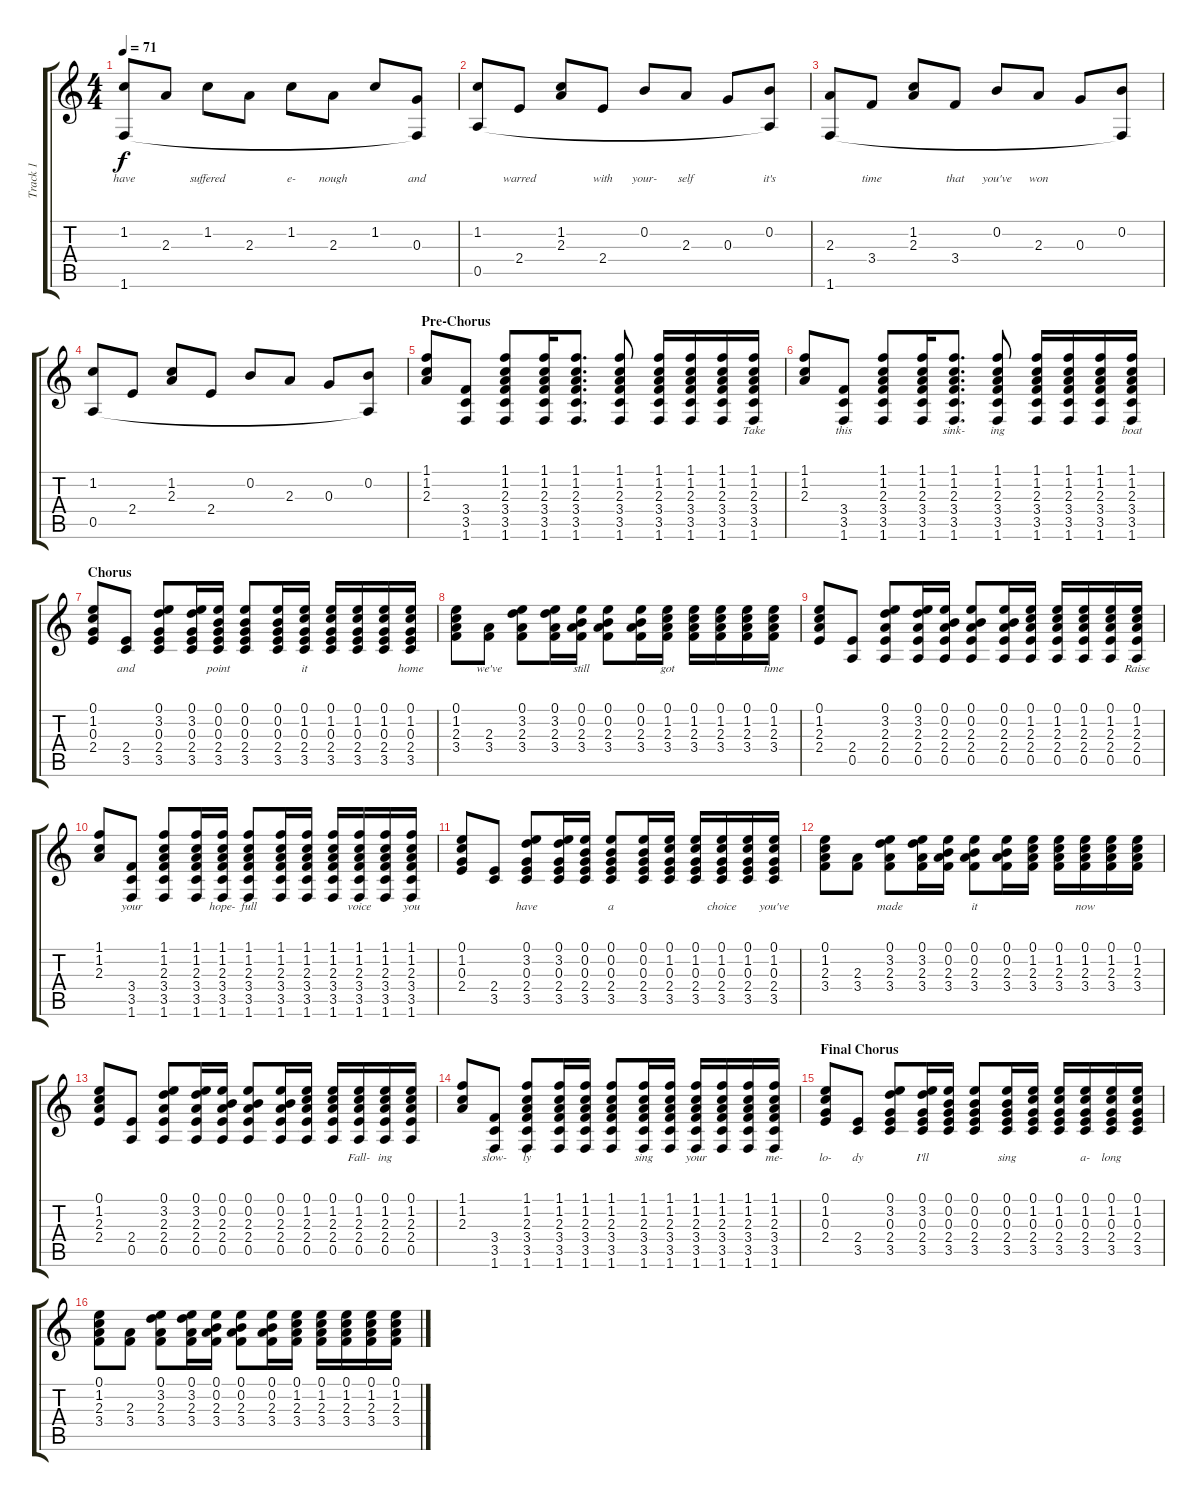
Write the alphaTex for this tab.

\track ("Track 1" "Track 1") {instrument acousticguitarsteel}
\staff {score tabs}
\tuning (E4 B3 G3 D3 A2 E2) {hide}
\ts (4 4)
\tempo 71
\clef g2
\ks c
(1.2 1.6).8{lyrics (0 "have") lyrics (1 "") lyrics (2 "") lyrics (3 "") lyrics (4 "") dy f} 2.3.8{lyrics (0 "") lyrics (1 "") lyrics (2 "") lyrics (3 "") lyrics (4 "")} 1.2.8{lyrics (0 "suffered") lyrics (1 "") lyrics (2 "") lyrics (3 "") lyrics (4 "")} 2.3.8{lyrics (0 "") lyrics (1 "") lyrics (2 "") lyrics (3 "") lyrics (4 "")} 1.2.8{lyrics (0 "e-") lyrics (1 "") lyrics (2 "") lyrics (3 "") lyrics (4 "")} 2.3.8{lyrics (0 "nough") lyrics (1 "") lyrics (2 "") lyrics (3 "") lyrics (4 "")} 1.2.8{lyrics (0 "") lyrics (1 "") lyrics (2 "") lyrics (3 "") lyrics (4 "")} (0.3 1.6{t}).8{lyrics (0 "and") lyrics (1 "") lyrics (2 "") lyrics (3 "") lyrics (4 "")} |
(1.2 0.5).8{lyrics (0 "") lyrics (1 "") lyrics (2 "") lyrics (3 "") lyrics (4 "")} 2.4.8{lyrics (0 "warred") lyrics (1 "") lyrics (2 "") lyrics (3 "") lyrics (4 "")} (1.2 2.3).8{lyrics (0 "") lyrics (1 "") lyrics (2 "") lyrics (3 "") lyrics (4 "")} 2.4.8{lyrics (0 "with") lyrics (1 "") lyrics (2 "") lyrics (3 "") lyrics (4 "")} 0.2.8{lyrics (0 "your-") lyrics (1 "") lyrics (2 "") lyrics (3 "") lyrics (4 "")} 2.3.8{lyrics (0 "self") lyrics (1 "") lyrics (2 "") lyrics (3 "") lyrics (4 "")} 0.3.8{lyrics (0 "") lyrics (1 "") lyrics (2 "") lyrics (3 "") lyrics (4 "")} (0.2 0.5{t}).8{lyrics (0 "it's") lyrics (1 "") lyrics (2 "") lyrics (3 "") lyrics (4 "")} |
(2.3 1.6).8{lyrics (0 "") lyrics (1 "") lyrics (2 "") lyrics (3 "") lyrics (4 "")} 3.4.8{lyrics (0 "time") lyrics (1 "") lyrics (2 "") lyrics (3 "") lyrics (4 "")} (1.2 2.3).8{lyrics (0 "") lyrics (1 "") lyrics (2 "") lyrics (3 "") lyrics (4 "")} 3.4.8{lyrics (0 "that") lyrics (1 "") lyrics (2 "") lyrics (3 "") lyrics (4 "")} 0.2.8{lyrics (0 "you've") lyrics (1 "") lyrics (2 "") lyrics (3 "") lyrics (4 "")} 2.3.8{lyrics (0 "won") lyrics (1 "") lyrics (2 "") lyrics (3 "") lyrics (4 "")} 0.3.8{lyrics (0 "") lyrics (1 "") lyrics (2 "") lyrics (3 "") lyrics (4 "")} (0.2 1.6{t}).8{lyrics (0 "") lyrics (1 "") lyrics (2 "") lyrics (3 "") lyrics (4 "")} |
(1.2 0.5).8{lyrics (0 "") lyrics (1 "") lyrics (2 "") lyrics (3 "") lyrics (4 "")} 2.4.8{lyrics (0 "") lyrics (1 "") lyrics (2 "") lyrics (3 "") lyrics (4 "")} (1.2 2.3).8{lyrics (0 "") lyrics (1 "") lyrics (2 "") lyrics (3 "") lyrics (4 "")} 2.4.8{lyrics (0 "") lyrics (1 "") lyrics (2 "") lyrics (3 "") lyrics (4 "")} 0.2.8{lyrics (0 "") lyrics (1 "") lyrics (2 "") lyrics (3 "") lyrics (4 "")} 2.3.8{lyrics (0 "") lyrics (1 "") lyrics (2 "") lyrics (3 "") lyrics (4 "")} 0.3.8{lyrics (0 "") lyrics (1 "") lyrics (2 "") lyrics (3 "") lyrics (4 "")} (0.2 0.5{t}).8{lyrics (0 "") lyrics (1 "") lyrics (2 "") lyrics (3 "") lyrics (4 "")} |
\section ("" "Pre-Chorus")
(1.1 1.2 2.3).8{lyrics (0 "") lyrics (1 "") lyrics (2 "") lyrics (3 "") lyrics (4 "")} (3.4 3.5 1.6).8{lyrics (0 "") lyrics (1 "") lyrics (2 "") lyrics (3 "") lyrics (4 "")} (1.1 1.2 2.3 3.4 3.5 1.6).8{lyrics (0 "") lyrics (1 "") lyrics (2 "") lyrics (3 "") lyrics (4 "")} (1.1 1.2 2.3 3.4 3.5 1.6).16{lyrics (0 "") lyrics (1 "") lyrics (2 "") lyrics (3 "") lyrics (4 "")} (1.1 1.2 2.3 3.4 3.5 1.6).8{d lyrics (0 "") lyrics (1 "") lyrics (2 "") lyrics (3 "") lyrics (4 "")} (1.1 1.2 2.3 3.4 3.5 1.6).8{lyrics (0 "") lyrics (1 "") lyrics (2 "") lyrics (3 "") lyrics (4 "")} (1.1 1.2 2.3 3.4 3.5 1.6).16{lyrics (0 "") lyrics (1 "") lyrics (2 "") lyrics (3 "") lyrics (4 "")} (1.1 1.2 2.3 3.4 3.5 1.6).16{lyrics (0 "") lyrics (1 "") lyrics (2 "") lyrics (3 "") lyrics (4 "")} (1.1 1.2 2.3 3.4 3.5 1.6).16{lyrics (0 "") lyrics (1 "") lyrics (2 "") lyrics (3 "") lyrics (4 "")} (1.1 1.2 2.3 3.4 3.5 1.6).16{lyrics (0 "Take") lyrics (1 "") lyrics (2 "") lyrics (3 "") lyrics (4 "")} |
(1.1 1.2 2.3).8{lyrics (0 "") lyrics (1 "") lyrics (2 "") lyrics (3 "") lyrics (4 "")} (3.4 3.5 1.6).8{lyrics (0 "this") lyrics (1 "") lyrics (2 "") lyrics (3 "") lyrics (4 "")} (1.1 1.2 2.3 3.4 3.5 1.6).8{lyrics (0 "") lyrics (1 "") lyrics (2 "") lyrics (3 "") lyrics (4 "")} (1.1 1.2 2.3 3.4 3.5 1.6).16{lyrics (0 "") lyrics (1 "") lyrics (2 "") lyrics (3 "") lyrics (4 "")} (1.1 1.2 2.3 3.4 3.5 1.6).8{d lyrics (0 "sink-") lyrics (1 "") lyrics (2 "") lyrics (3 "") lyrics (4 "")} (1.1 1.2 2.3 3.4 3.5 1.6).8{lyrics (0 "ing") lyrics (1 "") lyrics (2 "") lyrics (3 "") lyrics (4 "")} (1.1 1.2 2.3 3.4 3.5 1.6).16{lyrics (0 "") lyrics (1 "") lyrics (2 "") lyrics (3 "") lyrics (4 "")} (1.1 1.2 2.3 3.4 3.5 1.6).16{lyrics (0 "") lyrics (1 "") lyrics (2 "") lyrics (3 "") lyrics (4 "")} (1.1 1.2 2.3 3.4 3.5 1.6).16{lyrics (0 "") lyrics (1 "") lyrics (2 "") lyrics (3 "") lyrics (4 "")} (1.1 1.2 2.3 3.4 3.5 1.6).16{lyrics (0 "boat") lyrics (1 "") lyrics (2 "") lyrics (3 "") lyrics (4 "")} |
\section ("" "Chorus")
(0.1 1.2 0.3 2.4).8{lyrics (0 "") lyrics (1 "") lyrics (2 "") lyrics (3 "") lyrics (4 "")} (2.4 3.5).8{lyrics (0 "and") lyrics (1 "") lyrics (2 "") lyrics (3 "") lyrics (4 "")} (0.1 3.2 0.3 2.4 3.5).8{lyrics (0 "") lyrics (1 "") lyrics (2 "") lyrics (3 "") lyrics (4 "")} (0.1 3.2 0.3 2.4 3.5).16{lyrics (0 "") lyrics (1 "") lyrics (2 "") lyrics (3 "") lyrics (4 "")} (0.1 0.2 0.3 2.4 3.5).16{lyrics (0 "point") lyrics (1 "") lyrics (2 "") lyrics (3 "") lyrics (4 "")} (0.1 0.2 0.3 2.4 3.5).8{lyrics (0 "") lyrics (1 "") lyrics (2 "") lyrics (3 "") lyrics (4 "")} (0.1 0.2 0.3 2.4 3.5).16{lyrics (0 "") lyrics (1 "") lyrics (2 "") lyrics (3 "") lyrics (4 "")} (0.1 1.2 0.3 2.4 3.5).16{lyrics (0 "it") lyrics (1 "") lyrics (2 "") lyrics (3 "") lyrics (4 "")} (0.1 1.2 0.3 2.4 3.5).16{lyrics (0 "") lyrics (1 "") lyrics (2 "") lyrics (3 "") lyrics (4 "")} (0.1 1.2 0.3 2.4 3.5).16{lyrics (0 "") lyrics (1 "") lyrics (2 "") lyrics (3 "") lyrics (4 "")} (0.1 1.2 0.3 2.4 3.5).16{lyrics (0 "") lyrics (1 "") lyrics (2 "") lyrics (3 "") lyrics (4 "")} (0.1 1.2 0.3 2.4 3.5).16{lyrics (0 "home") lyrics (1 "") lyrics (2 "") lyrics (3 "") lyrics (4 "")} |
(0.1 1.2 2.3 3.4).8{lyrics (0 "") lyrics (1 "") lyrics (2 "") lyrics (3 "") lyrics (4 "")} (2.3 3.4).8{lyrics (0 "we've") lyrics (1 "") lyrics (2 "") lyrics (3 "") lyrics (4 "")} (0.1 3.2 2.3 3.4).8{lyrics (0 "") lyrics (1 "") lyrics (2 "") lyrics (3 "") lyrics (4 "")} (0.1 3.2 2.3 3.4).16{lyrics (0 "") lyrics (1 "") lyrics (2 "") lyrics (3 "") lyrics (4 "")} (0.1 0.2 2.3 3.4).16{lyrics (0 "still") lyrics (1 "") lyrics (2 "") lyrics (3 "") lyrics (4 "")} (0.1 0.2 2.3 3.4).8{lyrics (0 "") lyrics (1 "") lyrics (2 "") lyrics (3 "") lyrics (4 "")} (0.1 0.2 2.3 3.4).16{lyrics (0 "") lyrics (1 "") lyrics (2 "") lyrics (3 "") lyrics (4 "")} (0.1 1.2 2.3 3.4).16{lyrics (0 "got") lyrics (1 "") lyrics (2 "") lyrics (3 "") lyrics (4 "")} (0.1 1.2 2.3 3.4).16{lyrics (0 "") lyrics (1 "") lyrics (2 "") lyrics (3 "") lyrics (4 "")} (0.1 1.2 2.3 3.4).16{lyrics (0 "") lyrics (1 "") lyrics (2 "") lyrics (3 "") lyrics (4 "")} (0.1 1.2 2.3 3.4).16{lyrics (0 "") lyrics (1 "") lyrics (2 "") lyrics (3 "") lyrics (4 "")} (0.1 1.2 2.3 3.4).16{lyrics (0 "time") lyrics (1 "") lyrics (2 "") lyrics (3 "") lyrics (4 "")} |
(0.1 1.2 2.3 2.4).8{lyrics (0 "") lyrics (1 "") lyrics (2 "") lyrics (3 "") lyrics (4 "")} (2.4 0.5).8{lyrics (0 "") lyrics (1 "") lyrics (2 "") lyrics (3 "") lyrics (4 "")} (0.1 3.2 2.3 2.4 0.5).8{lyrics (0 "") lyrics (1 "") lyrics (2 "") lyrics (3 "") lyrics (4 "")} (0.1 3.2 2.3 2.4 0.5).16{lyrics (0 "") lyrics (1 "") lyrics (2 "") lyrics (3 "") lyrics (4 "")} (0.1 0.2 2.3 2.4 0.5).16{lyrics (0 "") lyrics (1 "") lyrics (2 "") lyrics (3 "") lyrics (4 "")} (0.1 0.2 2.3 2.4 0.5).8{lyrics (0 "") lyrics (1 "") lyrics (2 "") lyrics (3 "") lyrics (4 "")} (0.1 0.2 2.3 2.4 0.5).16{lyrics (0 "") lyrics (1 "") lyrics (2 "") lyrics (3 "") lyrics (4 "")} (0.1 1.2 2.3 2.4 0.5).16{lyrics (0 "") lyrics (1 "") lyrics (2 "") lyrics (3 "") lyrics (4 "")} (0.1 1.2 2.3 2.4 0.5).16{lyrics (0 "") lyrics (1 "") lyrics (2 "") lyrics (3 "") lyrics (4 "")} (0.1 1.2 2.3 2.4 0.5).16{lyrics (0 "") lyrics (1 "") lyrics (2 "") lyrics (3 "") lyrics (4 "")} (0.1 1.2 2.3 2.4 0.5).16{lyrics (0 "") lyrics (1 "") lyrics (2 "") lyrics (3 "") lyrics (4 "")} (0.1 1.2 2.3 2.4 0.5).16{lyrics (0 "Raise") lyrics (1 "") lyrics (2 "") lyrics (3 "") lyrics (4 "")} |
(1.1 1.2 2.3).8{lyrics (0 "") lyrics (1 "") lyrics (2 "") lyrics (3 "") lyrics (4 "")} (3.4 3.5 1.6).8{lyrics (0 "your") lyrics (1 "") lyrics (2 "") lyrics (3 "") lyrics (4 "")} (1.1 1.2 2.3 3.4 3.5 1.6).8{lyrics (0 "") lyrics (1 "") lyrics (2 "") lyrics (3 "") lyrics (4 "")} (1.1 1.2 2.3 3.4 3.5 1.6).16{lyrics (0 "") lyrics (1 "") lyrics (2 "") lyrics (3 "") lyrics (4 "")} (1.1 1.2 2.3 3.4 3.5 1.6).16{lyrics (0 "hope-") lyrics (1 "") lyrics (2 "") lyrics (3 "") lyrics (4 "")} (1.1 1.2 2.3 3.4 3.5 1.6).8{lyrics (0 "full") lyrics (1 "") lyrics (2 "") lyrics (3 "") lyrics (4 "")} (1.1 1.2 2.3 3.4 3.5 1.6).16{lyrics (0 "") lyrics (1 "") lyrics (2 "") lyrics (3 "") lyrics (4 "")} (1.1 1.2 2.3 3.4 3.5 1.6).16{lyrics (0 "") lyrics (1 "") lyrics (2 "") lyrics (3 "") lyrics (4 "")} (1.1 1.2 2.3 3.4 3.5 1.6).16{lyrics (0 "") lyrics (1 "") lyrics (2 "") lyrics (3 "") lyrics (4 "")} (1.1 1.2 2.3 3.4 3.5 1.6).16{lyrics (0 "voice") lyrics (1 "") lyrics (2 "") lyrics (3 "") lyrics (4 "")} (1.1 1.2 2.3 3.4 3.5 1.6).16{lyrics (0 "") lyrics (1 "") lyrics (2 "") lyrics (3 "") lyrics (4 "")} (1.1 1.2 2.3 3.4 3.5 1.6).16{lyrics (0 "you") lyrics (1 "") lyrics (2 "") lyrics (3 "") lyrics (4 "")} |
(0.1 1.2 0.3 2.4).8{lyrics (0 "") lyrics (1 "") lyrics (2 "") lyrics (3 "") lyrics (4 "")} (2.4 3.5).8{lyrics (0 "") lyrics (1 "") lyrics (2 "") lyrics (3 "") lyrics (4 "")} (0.1 3.2 0.3 2.4 3.5).8{lyrics (0 "have") lyrics (1 "") lyrics (2 "") lyrics (3 "") lyrics (4 "")} (0.1 3.2 0.3 2.4 3.5).16{lyrics (0 "") lyrics (1 "") lyrics (2 "") lyrics (3 "") lyrics (4 "")} (0.1 0.2 0.3 2.4 3.5).16{lyrics (0 "") lyrics (1 "") lyrics (2 "") lyrics (3 "") lyrics (4 "")} (0.1 0.2 0.3 2.4 3.5).8{lyrics (0 "a") lyrics (1 "") lyrics (2 "") lyrics (3 "") lyrics (4 "")} (0.1 0.2 0.3 2.4 3.5).16{lyrics (0 "") lyrics (1 "") lyrics (2 "") lyrics (3 "") lyrics (4 "")} (0.1 1.2 0.3 2.4 3.5).16{lyrics (0 "") lyrics (1 "") lyrics (2 "") lyrics (3 "") lyrics (4 "")} (0.1 1.2 0.3 2.4 3.5).16{lyrics (0 "") lyrics (1 "") lyrics (2 "") lyrics (3 "") lyrics (4 "")} (0.1 1.2 0.3 2.4 3.5).16{lyrics (0 "choice") lyrics (1 "") lyrics (2 "") lyrics (3 "") lyrics (4 "")} (0.1 1.2 0.3 2.4 3.5).16{lyrics (0 "") lyrics (1 "") lyrics (2 "") lyrics (3 "") lyrics (4 "")} (0.1 1.2 0.3 2.4 3.5).16{lyrics (0 "you've") lyrics (1 "") lyrics (2 "") lyrics (3 "") lyrics (4 "")} |
(0.1 1.2 2.3 3.4).8{lyrics (0 "") lyrics (1 "") lyrics (2 "") lyrics (3 "") lyrics (4 "")} (2.3 3.4).8{lyrics (0 "") lyrics (1 "") lyrics (2 "") lyrics (3 "") lyrics (4 "")} (0.1 3.2 2.3 3.4).8{lyrics (0 "made") lyrics (1 "") lyrics (2 "") lyrics (3 "") lyrics (4 "")} (0.1 3.2 2.3 3.4).16{lyrics (0 "") lyrics (1 "") lyrics (2 "") lyrics (3 "") lyrics (4 "")} (0.1 0.2 2.3 3.4).16{lyrics (0 "") lyrics (1 "") lyrics (2 "") lyrics (3 "") lyrics (4 "")} (0.1 0.2 2.3 3.4).8{lyrics (0 "it") lyrics (1 "") lyrics (2 "") lyrics (3 "") lyrics (4 "")} (0.1 0.2 2.3 3.4).16{lyrics (0 "") lyrics (1 "") lyrics (2 "") lyrics (3 "") lyrics (4 "")} (0.1 1.2 2.3 3.4).16{lyrics (0 "") lyrics (1 "") lyrics (2 "") lyrics (3 "") lyrics (4 "")} (0.1 1.2 2.3 3.4).16{lyrics (0 "") lyrics (1 "") lyrics (2 "") lyrics (3 "") lyrics (4 "")} (0.1 1.2 2.3 3.4).16{lyrics (0 "now") lyrics (1 "") lyrics (2 "") lyrics (3 "") lyrics (4 "")} (0.1 1.2 2.3 3.4).16{lyrics (0 "") lyrics (1 "") lyrics (2 "") lyrics (3 "") lyrics (4 "")} (0.1 1.2 2.3 3.4).16{lyrics (0 "") lyrics (1 "") lyrics (2 "") lyrics (3 "") lyrics (4 "")} |
(0.1 1.2 2.3 2.4).8{lyrics (0 "") lyrics (1 "") lyrics (2 "") lyrics (3 "") lyrics (4 "")} (2.4 0.5).8{lyrics (0 "") lyrics (1 "") lyrics (2 "") lyrics (3 "") lyrics (4 "")} (0.1 3.2 2.3 2.4 0.5).8{lyrics (0 "") lyrics (1 "") lyrics (2 "") lyrics (3 "") lyrics (4 "")} (0.1 3.2 2.3 2.4 0.5).16{lyrics (0 "") lyrics (1 "") lyrics (2 "") lyrics (3 "") lyrics (4 "")} (0.1 0.2 2.3 2.4 0.5).16{lyrics (0 "") lyrics (1 "") lyrics (2 "") lyrics (3 "") lyrics (4 "")} (0.1 0.2 2.3 2.4 0.5).8{lyrics (0 "") lyrics (1 "") lyrics (2 "") lyrics (3 "") lyrics (4 "")} (0.1 0.2 2.3 2.4 0.5).16{lyrics (0 "") lyrics (1 "") lyrics (2 "") lyrics (3 "") lyrics (4 "")} (0.1 1.2 2.3 2.4 0.5).16{lyrics (0 "") lyrics (1 "") lyrics (2 "") lyrics (3 "") lyrics (4 "")} (0.1 1.2 2.3 2.4 0.5).16{lyrics (0 "") lyrics (1 "") lyrics (2 "") lyrics (3 "") lyrics (4 "")} (0.1 1.2 2.3 2.4 0.5).16{lyrics (0 "Fall-") lyrics (1 "") lyrics (2 "") lyrics (3 "") lyrics (4 "")} (0.1 1.2 2.3 2.4 0.5).16{lyrics (0 "ing") lyrics (1 "") lyrics (2 "") lyrics (3 "") lyrics (4 "")} (0.1 1.2 2.3 2.4 0.5).16{lyrics (0 "") lyrics (1 "") lyrics (2 "") lyrics (3 "") lyrics (4 "")} |
(1.1 1.2 2.3).8{lyrics (0 "") lyrics (1 "") lyrics (2 "") lyrics (3 "") lyrics (4 "")} (3.4 3.5 1.6).8{lyrics (0 "slow-") lyrics (1 "") lyrics (2 "") lyrics (3 "") lyrics (4 "")} (1.1 1.2 2.3 3.4 3.5 1.6).8{lyrics (0 "ly") lyrics (1 "") lyrics (2 "") lyrics (3 "") lyrics (4 "")} (1.1 1.2 2.3 3.4 3.5 1.6).16{lyrics (0 "") lyrics (1 "") lyrics (2 "") lyrics (3 "") lyrics (4 "")} (1.1 1.2 2.3 3.4 3.5 1.6).16{lyrics (0 "") lyrics (1 "") lyrics (2 "") lyrics (3 "") lyrics (4 "")} (1.1 1.2 2.3 3.4 3.5 1.6).8{lyrics (0 "") lyrics (1 "") lyrics (2 "") lyrics (3 "") lyrics (4 "")} (1.1 1.2 2.3 3.4 3.5 1.6).16{lyrics (0 "sing") lyrics (1 "") lyrics (2 "") lyrics (3 "") lyrics (4 "")} (1.1 1.2 2.3 3.4 3.5 1.6).16{lyrics (0 "") lyrics (1 "") lyrics (2 "") lyrics (3 "") lyrics (4 "")} (1.1 1.2 2.3 3.4 3.5 1.6).16{lyrics (0 "your") lyrics (1 "") lyrics (2 "") lyrics (3 "") lyrics (4 "")} (1.1 1.2 2.3 3.4 3.5 1.6).16{lyrics (0 "") lyrics (1 "") lyrics (2 "") lyrics (3 "") lyrics (4 "")} (1.1 1.2 2.3 3.4 3.5 1.6).16{lyrics (0 "") lyrics (1 "") lyrics (2 "") lyrics (3 "") lyrics (4 "")} (1.1 1.2 2.3 3.4 3.5 1.6).16{lyrics (0 "me-") lyrics (1 "") lyrics (2 "") lyrics (3 "") lyrics (4 "")} |
\section ("" "Final Chorus")
(0.1 1.2 0.3 2.4).8{lyrics (0 "lo-") lyrics (1 "") lyrics (2 "") lyrics (3 "") lyrics (4 "")} (2.4 3.5).8{lyrics (0 "dy") lyrics (1 "") lyrics (2 "") lyrics (3 "") lyrics (4 "")} (0.1 3.2 0.3 2.4 3.5).8{lyrics (0 "") lyrics (1 "") lyrics (2 "") lyrics (3 "") lyrics (4 "")} (0.1 3.2 0.3 2.4 3.5).16{lyrics (0 "I'll") lyrics (1 "") lyrics (2 "") lyrics (3 "") lyrics (4 "")} (0.1 0.2 0.3 2.4 3.5).16{lyrics (0 "") lyrics (1 "") lyrics (2 "") lyrics (3 "") lyrics (4 "")} (0.1 0.2 0.3 2.4 3.5).8{lyrics (0 "") lyrics (1 "") lyrics (2 "") lyrics (3 "") lyrics (4 "")} (0.1 0.2 0.3 2.4 3.5).16{lyrics (0 "sing") lyrics (1 "") lyrics (2 "") lyrics (3 "") lyrics (4 "")} (0.1 1.2 0.3 2.4 3.5).16{lyrics (0 "") lyrics (1 "") lyrics (2 "") lyrics (3 "") lyrics (4 "")} (0.1 1.2 0.3 2.4 3.5).16{lyrics (0 "") lyrics (1 "") lyrics (2 "") lyrics (3 "") lyrics (4 "")} (0.1 1.2 0.3 2.4 3.5).16{lyrics (0 "a-") lyrics (1 "") lyrics (2 "") lyrics (3 "") lyrics (4 "")} (0.1 1.2 0.3 2.4 3.5).16{lyrics (0 "long") lyrics (1 "") lyrics (2 "") lyrics (3 "") lyrics (4 "")} (0.1 1.2 0.3 2.4 3.5).16 |
(0.1 1.2 2.3 3.4).8 (2.3 3.4).8 (0.1 3.2 2.3 3.4).8 (0.1 3.2 2.3 3.4).16 (0.1 0.2 2.3 3.4).16 (0.1 0.2 2.3 3.4).8 (0.1 0.2 2.3 3.4).16 (0.1 1.2 2.3 3.4).16 (0.1 1.2 2.3 3.4).16 (0.1 1.2 2.3 3.4).16 (0.1 1.2 2.3 3.4).16 (0.1 1.2 2.3 3.4).16
